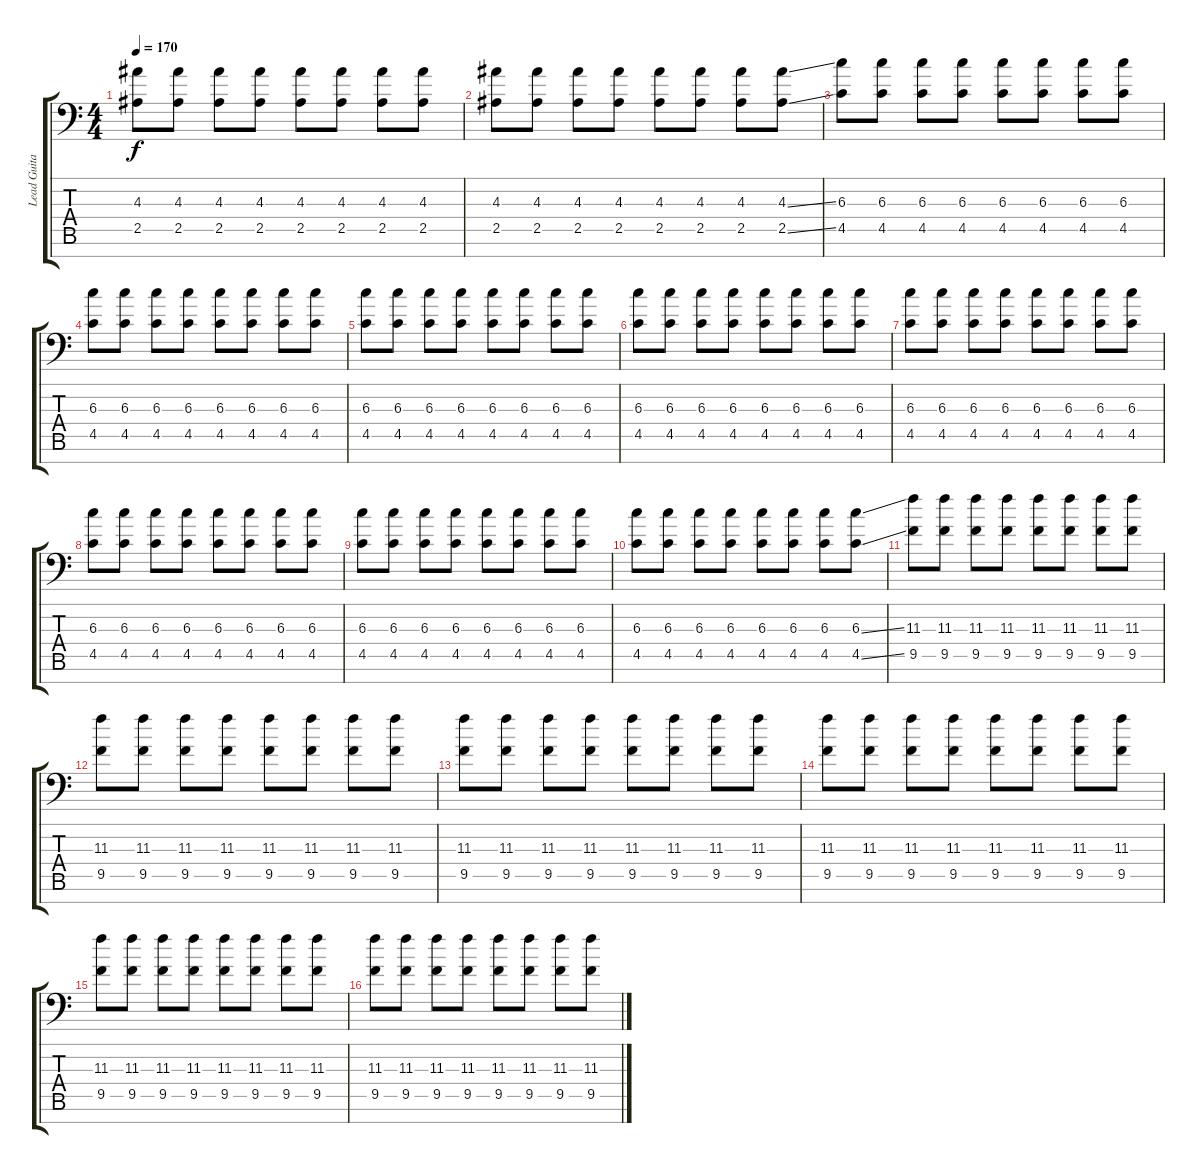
\track ("Lead Guitar #3" "Lead Guita") {instrument distortionguitar}
\staff {score tabs}
\tuning (Eb4 Bb3 Gb3 Db3 Ab2 Eb2 Ab1) {hide}
\ts (4 4)
\tempo 170
\clef f4
\ks c
(4.3 2.5).8{dy f} (4.3 2.5).8 (4.3 2.5).8 (4.3 2.5).8 (4.3 2.5).8 (4.3 2.5).8 (4.3 2.5).8 (4.3 2.5).8 |
(4.3 2.5).8 (4.3 2.5).8 (4.3 2.5).8 (4.3 2.5).8 (4.3 2.5).8 (4.3 2.5).8 (4.3 2.5).8 (4.3{ss} 2.5{ss}).8 |
(6.3 4.5).8 (6.3 4.5).8 (6.3 4.5).8 (6.3 4.5).8 (6.3 4.5).8 (6.3 4.5).8 (6.3 4.5).8 (6.3 4.5).8 |
(6.3 4.5).8 (6.3 4.5).8 (6.3 4.5).8 (6.3 4.5).8 (6.3 4.5).8 (6.3 4.5).8 (6.3 4.5).8 (6.3 4.5).8 |
(6.3 4.5).8 (6.3 4.5).8 (6.3 4.5).8 (6.3 4.5).8 (6.3 4.5).8 (6.3 4.5).8 (6.3 4.5).8 (6.3 4.5).8 |
(6.3 4.5).8 (6.3 4.5).8 (6.3 4.5).8 (6.3 4.5).8 (6.3 4.5).8 (6.3 4.5).8 (6.3 4.5).8 (6.3 4.5).8 |
(6.3 4.5).8 (6.3 4.5).8 (6.3 4.5).8 (6.3 4.5).8 (6.3 4.5).8 (6.3 4.5).8 (6.3 4.5).8 (6.3 4.5).8 |
(6.3 4.5).8 (6.3 4.5).8 (6.3 4.5).8 (6.3 4.5).8 (6.3 4.5).8 (6.3 4.5).8 (6.3 4.5).8 (6.3 4.5).8 |
(6.3 4.5).8 (6.3 4.5).8 (6.3 4.5).8 (6.3 4.5).8 (6.3 4.5).8 (6.3 4.5).8 (6.3 4.5).8 (6.3 4.5).8 |
(6.3 4.5).8 (6.3 4.5).8 (6.3 4.5).8 (6.3 4.5).8 (6.3 4.5).8 (6.3 4.5).8 (6.3 4.5).8 (6.3{ss} 4.5{ss}).8 |
(11.3 9.5).8 (11.3 9.5).8 (11.3 9.5).8 (11.3 9.5).8 (11.3 9.5).8 (11.3 9.5).8 (11.3 9.5).8 (11.3 9.5).8 |
(11.3 9.5).8 (11.3 9.5).8 (11.3 9.5).8 (11.3 9.5).8 (11.3 9.5).8 (11.3 9.5).8 (11.3 9.5).8 (11.3 9.5).8 |
(11.3 9.5).8 (11.3 9.5).8 (11.3 9.5).8 (11.3 9.5).8 (11.3 9.5).8 (11.3 9.5).8 (11.3 9.5).8 (11.3 9.5).8 |
(11.3 9.5).8 (11.3 9.5).8 (11.3 9.5).8 (11.3 9.5).8 (11.3 9.5).8 (11.3 9.5).8 (11.3 9.5).8 (11.3 9.5).8 |
(11.3 9.5).8 (11.3 9.5).8 (11.3 9.5).8 (11.3 9.5).8 (11.3 9.5).8 (11.3 9.5).8 (11.3 9.5).8 (11.3 9.5).8 |
(11.3 9.5).8 (11.3 9.5).8 (11.3 9.5).8 (11.3 9.5).8 (11.3 9.5).8 (11.3 9.5).8 (11.3 9.5).8 (11.3 9.5).8
